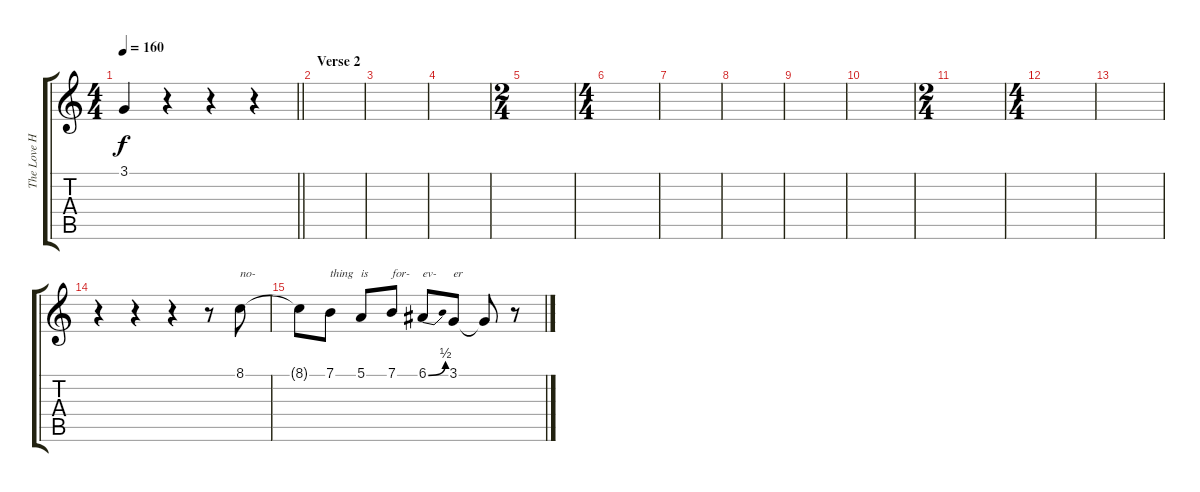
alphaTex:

\track ("The Love Haters(Voice)" "The Love H") {instrument choiraahs}
\staff {score tabs}
\tuning (E4 B3 G3 D3 A2 E2) {hide}
\ts (4 4)
\tempo 160
\clef g2
\barLineRight lightlight
\ks c
3.1{t}.4{dy f} r.4 r.4 r.4 |
\section ("" "Verse 2")
|
|
|
\ts (2 4)
|
\ts (4 4)
|
|
|
|
|
\ts (2 4)
|
\ts (4 4)
|
|
r.4 r.4 r.4 r.8 8.1.8{txt "no-"} |
8.1{t}.8 7.1.8{txt "thing"} 5.1.8{txt "is"} 7.1.8{txt "for-"} 6.1{be (bend 0 0 60 2)}.8{txt "ev-"} 3.1.8{txt "er"} 3.1{t}.8 r.8
